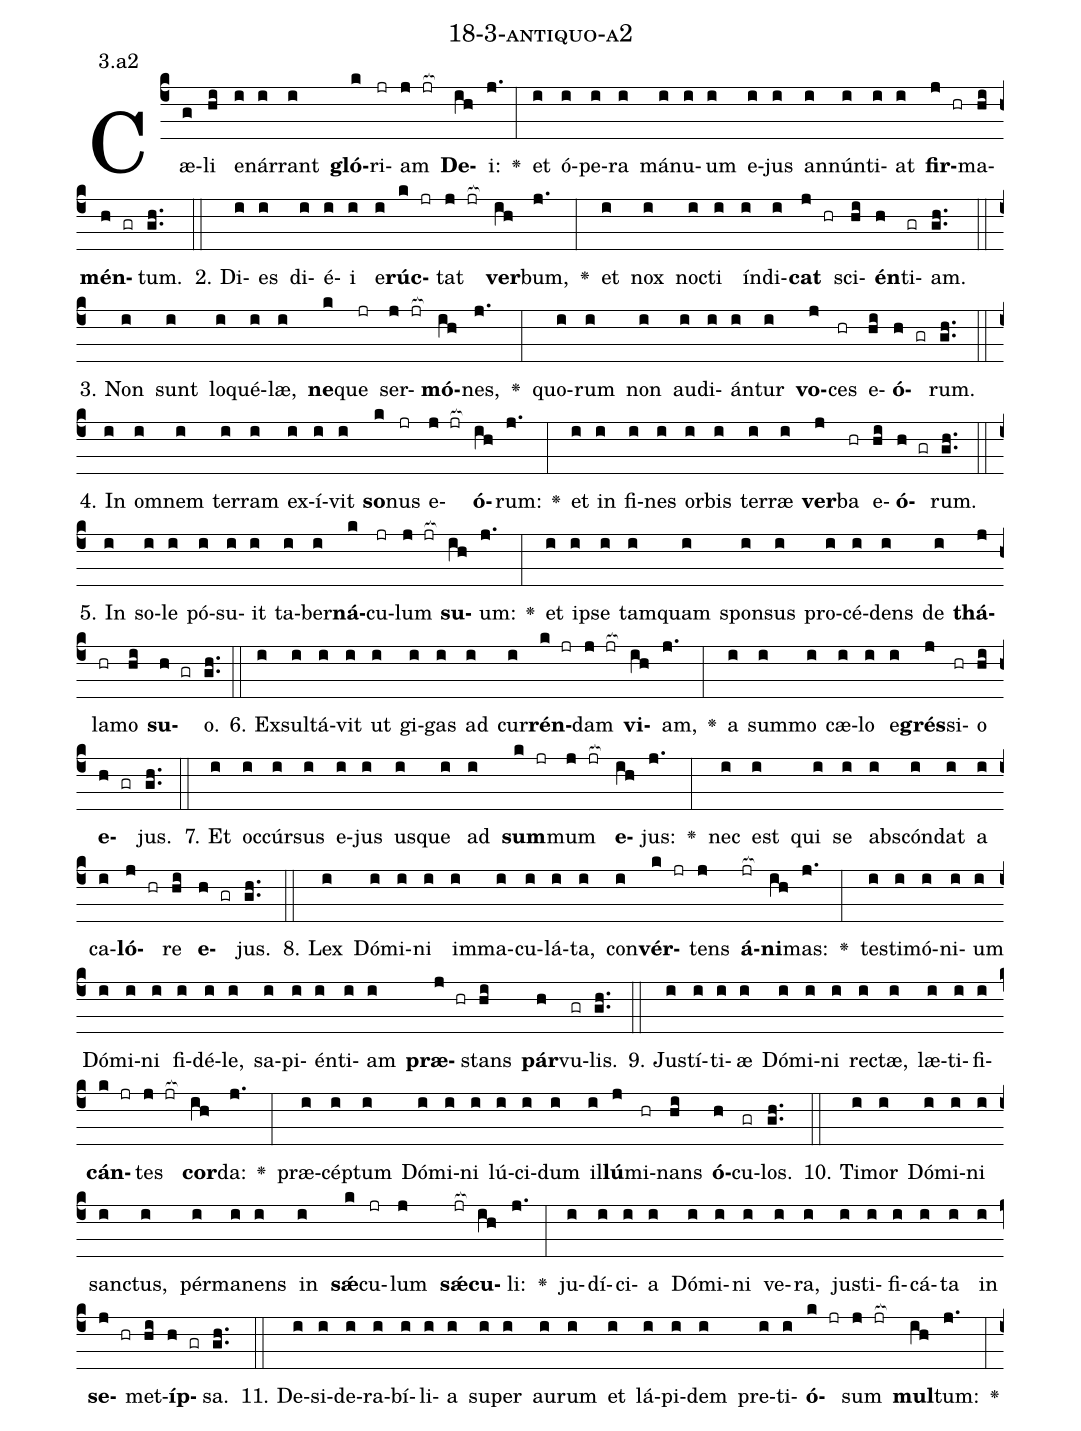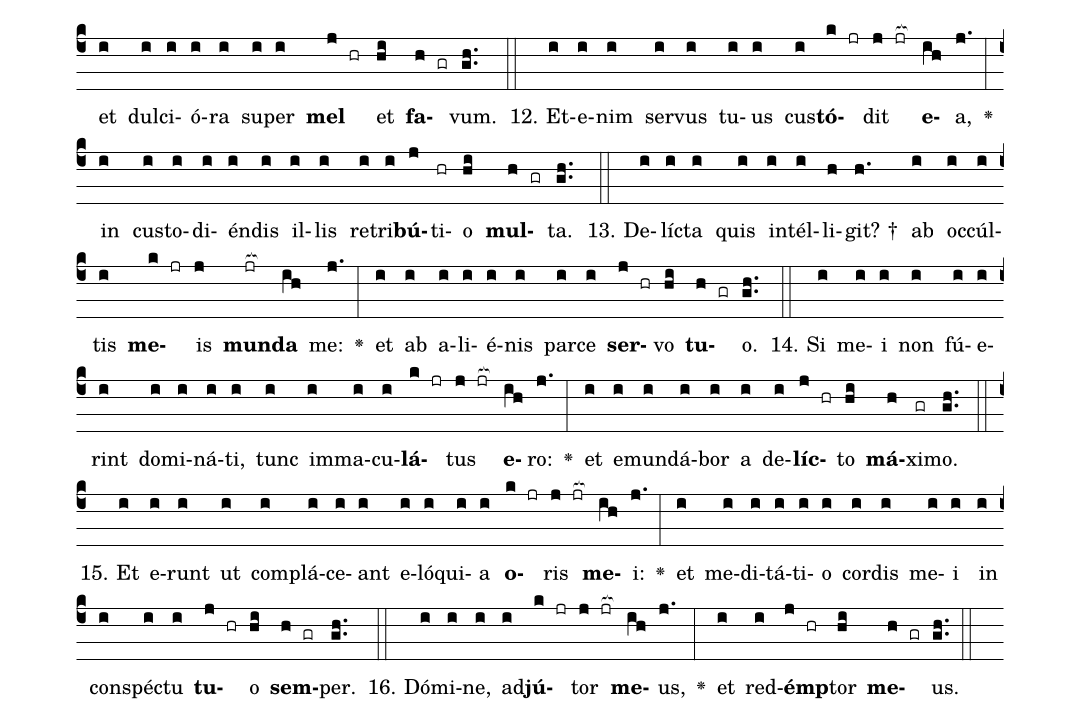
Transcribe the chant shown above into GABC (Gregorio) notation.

name: 18-3-antiquo-a2;
annotation: 3.a2;
%%
(c4)Cæ(g)li(hi) e(i)nár(i)rant(i) <b>gló</b>(k)ri(jr)am(j jr[ocb:1{]) <b>De</b>(ih[ocb:0}])i:(j.) <v>\greheightstar</v>(:) et(i) ó(i)pe(i)ra(i) má(i)nu(i)um(i) e(i)jus(i) an(i)nún(i)ti(i)at(i) <b>fir</b>(j hr)ma(hi)<b>mén</b>(h gr)tum.(gh..) (::)
2. Di(i)es(i) di(i)é(i)i(i) e(i)<b>rúc</b>(k jr)tat(j jr[ocb:1{]) <b>ver</b>(ih[ocb:0}])bum,(j.) <v>\greheightstar</v>(:) et(i) nox(i) noc(i)ti(i) ín(i)di(i)<b>cat</b>(j hr) sci(hi)<b>én</b>(h)ti(gr)am.(gh..) (::)
3. Non(i) sunt(i) lo(i)qué(i)læ,(i) <b>ne</b>(k)que(jr) ser(j jr[ocb:1{])<b>mó</b>(ih[ocb:0}])nes,(j.) <v>\greheightstar</v>(:) quo(i)rum(i) non(i) au(i)di(i)án(i)tur(i) <b>vo</b>(j)ces(hr) e(hi)<b>ó</b>(h gr)rum.(gh..) (::)
4. In(i) om(i)nem(i) ter(i)ram(i) ex(i)í(i)vit(i) <b>so</b>(k)nus(jr) e(j jr[ocb:1{])<b>ó</b>(ih[ocb:0}])rum:(j.) <v>\greheightstar</v>(:) et(i) in(i) fi(i)nes(i) or(i)bis(i) ter(i)ræ(i) <b>ver</b>(j)ba(hr) e(hi)<b>ó</b>(h gr)rum.(gh..) (::)
5. In(i) so(i)le(i) pó(i)su(i)it(i) ta(i)ber(i)<b>ná</b>(k)cu(jr)lum(j jr[ocb:1{]) <b>su</b>(ih[ocb:0}])um:(j.) <v>\greheightstar</v>(:) et(i) ip(i)se(i) tam(i)quam(i) spon(i)sus(i) pro(i)cé(i)dens(i) de(i) <b>thá</b>(j)la(hr)mo(hi) <b>su</b>(h gr)o.(gh..) (::)
6. Ex(i)sul(i)tá(i)vit(i) ut(i) gi(i)gas(i) ad(i) cur(i)<b>rén</b>(k jr)dam(j jr[ocb:1{]) <b>vi</b>(ih[ocb:0}])am,(j.) <v>\greheightstar</v>(:) a(i) sum(i)mo(i) cæ(i)lo(i) e(i)<b>grés</b>(j)si(hr)o(hi) <b>e</b>(h gr)jus.(gh..) (::)
7. Et(i) oc(i)cúr(i)sus(i) e(i)jus(i) us(i)que(i) ad(i) <b>sum</b>(k jr)mum(j jr[ocb:1{]) <b>e</b>(ih[ocb:0}])jus:(j.) <v>\greheightstar</v>(:) nec(i) est(i) qui(i) se(i) abs(i)cón(i)dat(i) a(i) ca(i)<b>ló</b>(j hr)re(hi) <b>e</b>(h gr)jus.(gh..) (::)
8. Lex(i) Dó(i)mi(i)ni(i) im(i)ma(i)cu(i)lá(i)ta,(i) con(i)<b>vér</b>(k jr)tens(j) <b>á</b>(jr[ocb:1{])<b>ni</b>(ih[ocb:0}])mas:(j.) <v>\greheightstar</v>(:) tes(i)ti(i)mó(i)ni(i)um(i) Dó(i)mi(i)ni(i) fi(i)dé(i)le,(i) sa(i)pi(i)én(i)ti(i)am(i) <b>præ</b>(j hr)stans(hi) <b>pár</b>(h)vu(gr)lis.(gh..) (::)
9. Jus(i)tí(i)ti(i)æ(i) Dó(i)mi(i)ni(i) rec(i)tæ,(i) læ(i)ti(i)fi(i)<b>cán</b>(k jr)tes(j jr[ocb:1{]) <b>cor</b>(ih[ocb:0}])da:(j.) <v>\greheightstar</v>(:) præ(i)cép(i)tum(i) Dó(i)mi(i)ni(i) lú(i)ci(i)dum(i) il(i)<b>lú</b>(j)mi(hr)nans(hi) <b>ó</b>(h)cu(gr)los.(gh..) (::)
10. Ti(i)mor(i) Dó(i)mi(i)ni(i) sanc(i)tus,(i) pér(i)ma(i)nens(i) in(i) <b>sǽ</b>(k)cu(jr)lum(j) <b>sǽ</b>(jr[ocb:1{])<b>cu</b>(ih[ocb:0}])li:(j.) <v>\greheightstar</v>(:) ju(i)dí(i)ci(i)a(i) Dó(i)mi(i)ni(i) ve(i)ra,(i) jus(i)ti(i)fi(i)cá(i)ta(i) in(i) <b>se</b>(j hr)met(hi)<b>íp</b>(h gr)sa.(gh..) (::)
11. De(i)si(i)de(i)ra(i)bí(i)li(i)a(i) su(i)per(i) au(i)rum(i) et(i) lá(i)pi(i)dem(i) pre(i)ti(i)<b>ó</b>(k jr)sum(j jr[ocb:1{]) <b>mul</b>(ih[ocb:0}])tum:(j.) <v>\greheightstar</v>(:) et(i) dul(i)ci(i)ó(i)ra(i) su(i)per(i) <b>mel</b>(j hr) et(hi) <b>fa</b>(h gr)vum.(gh..) (::)
12. Et(i)e(i)nim(i) ser(i)vus(i) tu(i)us(i) cus(i)<b>tó</b>(k jr)dit(j jr[ocb:1{]) <b>e</b>(ih[ocb:0}])a,(j.) <v>\greheightstar</v>(:) in(i) cus(i)to(i)di(i)én(i)dis(i) il(i)lis(i) re(i)tri(i)<b>bú</b>(j)ti(hr)o(hi) <b>mul</b>(h gr)ta.(gh..) (::)
13. De(i)líc(i)ta(i) quis(i) in(i)tél(i)li(h)git? †(h.) ab(i) oc(i)cúl(i)tis(i) <b>me</b>(k jr)is(j) <b>mun</b>(jr[ocb:1{])<b>da</b>(ih[ocb:0}]) me:(j.) <v>\greheightstar</v>(:) et(i) ab(i) a(i)li(i)é(i)nis(i) par(i)ce(i) <b>ser</b>(j hr)vo(hi) <b>tu</b>(h gr)o.(gh..) (::)
14. Si(i) me(i)i(i) non(i) fú(i)e(i)rint(i) do(i)mi(i)ná(i)ti,(i) tunc(i) im(i)ma(i)cu(i)<b>lá</b>(k jr)tus(j jr[ocb:1{]) <b>e</b>(ih[ocb:0}])ro:(j.) <v>\greheightstar</v>(:) et(i) e(i)mun(i)dá(i)bor(i) a(i) de(i)<b>líc</b>(j hr)to(hi) <b>má</b>(h)xi(gr)mo.(gh..) (::)
15. Et(i) e(i)runt(i) ut(i) com(i)plá(i)ce(i)ant(i) e(i)ló(i)qui(i)a(i) <b>o</b>(k jr)ris(j jr[ocb:1{]) <b>me</b>(ih[ocb:0}])i:(j.) <v>\greheightstar</v>(:) et(i) me(i)di(i)tá(i)ti(i)o(i) cor(i)dis(i) me(i)i(i) in(i) con(i)spéc(i)tu(i) <b>tu</b>(j hr)o(hi) <b>sem</b>(h gr)per.(gh..) (::)
16. Dó(i)mi(i)ne,(i) ad(i)<b>jú</b>(k jr)tor(j jr[ocb:1{]) <b>me</b>(ih[ocb:0}])us,(j.) <v>\greheightstar</v>(:) et(i) red(i)<b>émp</b>(j hr)tor(hi) <b>me</b>(h gr)us.(gh..) (::)
